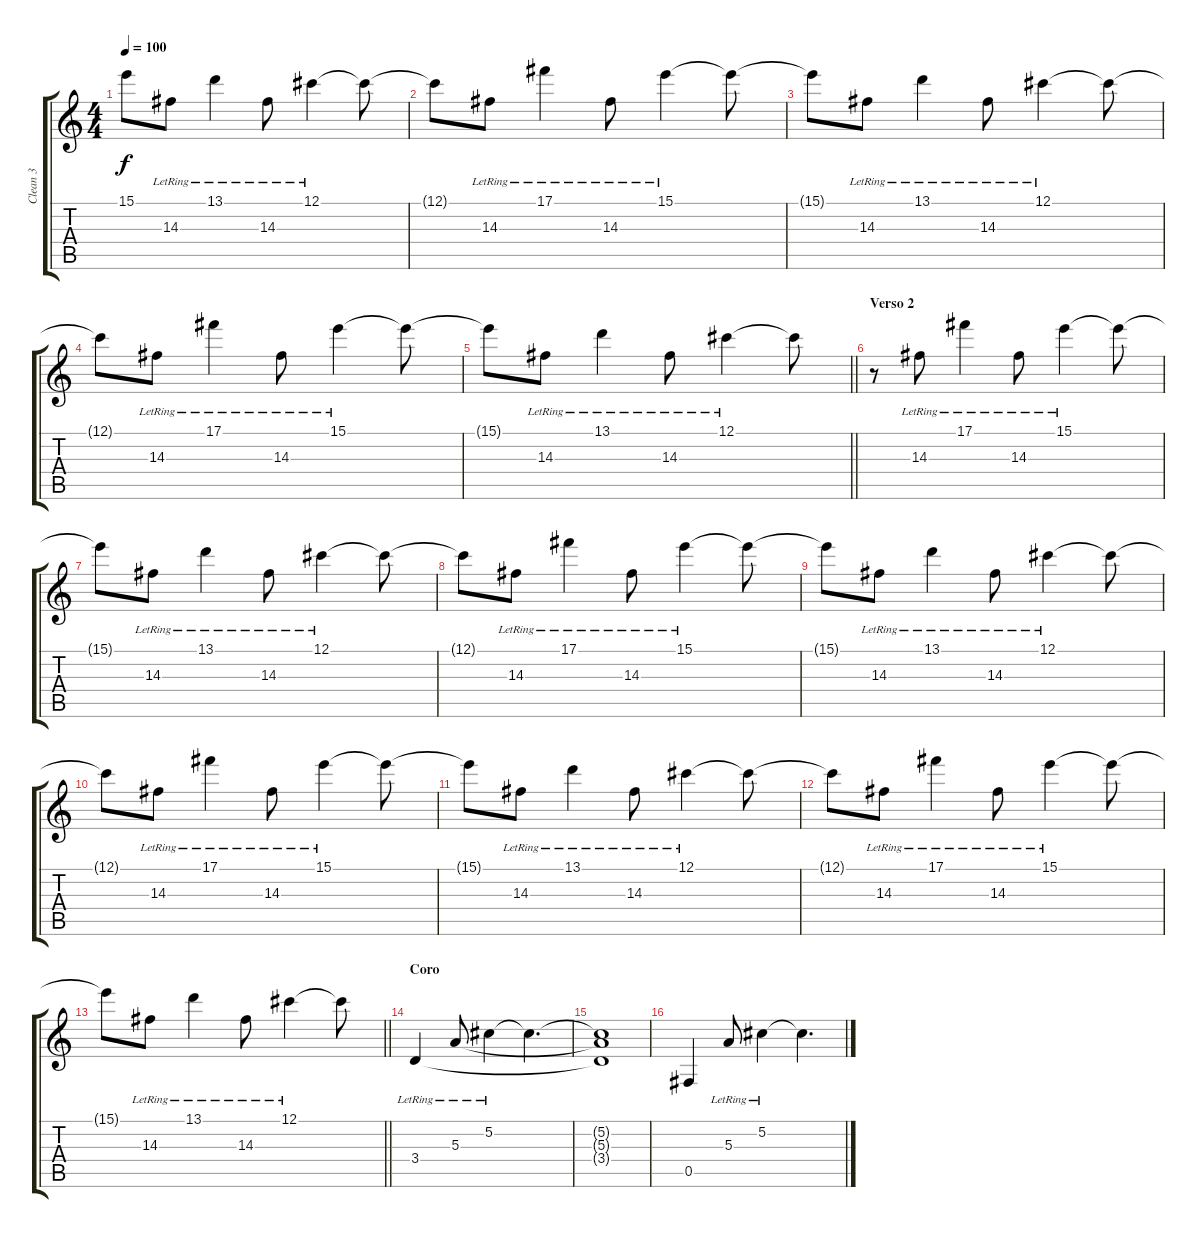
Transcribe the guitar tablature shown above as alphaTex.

\track ("Clean 3" "Clean 3") {instrument electricguitarjazz}
\staff {score tabs}
\tuning (Db4 Ab3 E3 B2 Gb2 B1) {hide}
\ts (4 4)
\tempo 100
\clef g2
\ks c
15.1{t}.8{dy f} 14.3{lr}.8 13.1{lr}.4 14.3{lr}.8 12.1{lr}.4 12.1{t}.8 |
12.1{t}.8 14.3{lr}.8 17.1{lr}.4 14.3{lr}.8 15.1{lr}.4 15.1{t}.8 |
15.1{t}.8 14.3{lr}.8 13.1{lr}.4 14.3{lr}.8 12.1{lr}.4 12.1{t}.8 |
12.1{t}.8 14.3{lr}.8 17.1{lr}.4 14.3{lr}.8 15.1{lr}.4 15.1{t}.8 |
\barLineRight lightlight
15.1{t}.8 14.3{lr}.8 13.1{lr}.4 14.3{lr}.8 12.1{lr}.4 12.1{t}.8 |
\section ("" "Verso 2")
r.8 14.3{lr}.8 17.1{lr}.4 14.3{lr}.8 15.1{lr}.4 15.1{t}.8 |
15.1{t}.8 14.3{lr}.8 13.1{lr}.4 14.3{lr}.8 12.1{lr}.4 12.1{t}.8 |
12.1{t}.8 14.3{lr}.8 17.1{lr}.4 14.3{lr}.8 15.1{lr}.4 15.1{t}.8 |
15.1{t}.8 14.3{lr}.8 13.1{lr}.4 14.3{lr}.8 12.1{lr}.4 12.1{t}.8 |
12.1{t}.8 14.3{lr}.8 17.1{lr}.4 14.3{lr}.8 15.1{lr}.4 15.1{t}.8 |
15.1{t}.8 14.3{lr}.8 13.1{lr}.4 14.3{lr}.8 12.1{lr}.4 12.1{t}.8 |
12.1{t}.8 14.3{lr}.8 17.1{lr}.4 14.3{lr}.8 15.1{lr}.4 15.1{t}.8 |
\barLineRight lightlight
15.1{t}.8 14.3{lr}.8 13.1{lr}.4 14.3{lr}.8 12.1{lr}.4 12.1{t}.8 |
\section ("" "Coro ")
3.4{lr}.4 5.3{lr}.8 5.2{lr}.4 5.2{t}.4{d} |
(5.2{t} 5.3{t} 3.4{t}).1 |
0.5.4 5.3{lr}.8 5.2{lr}.4 5.2{t}.4{d}
